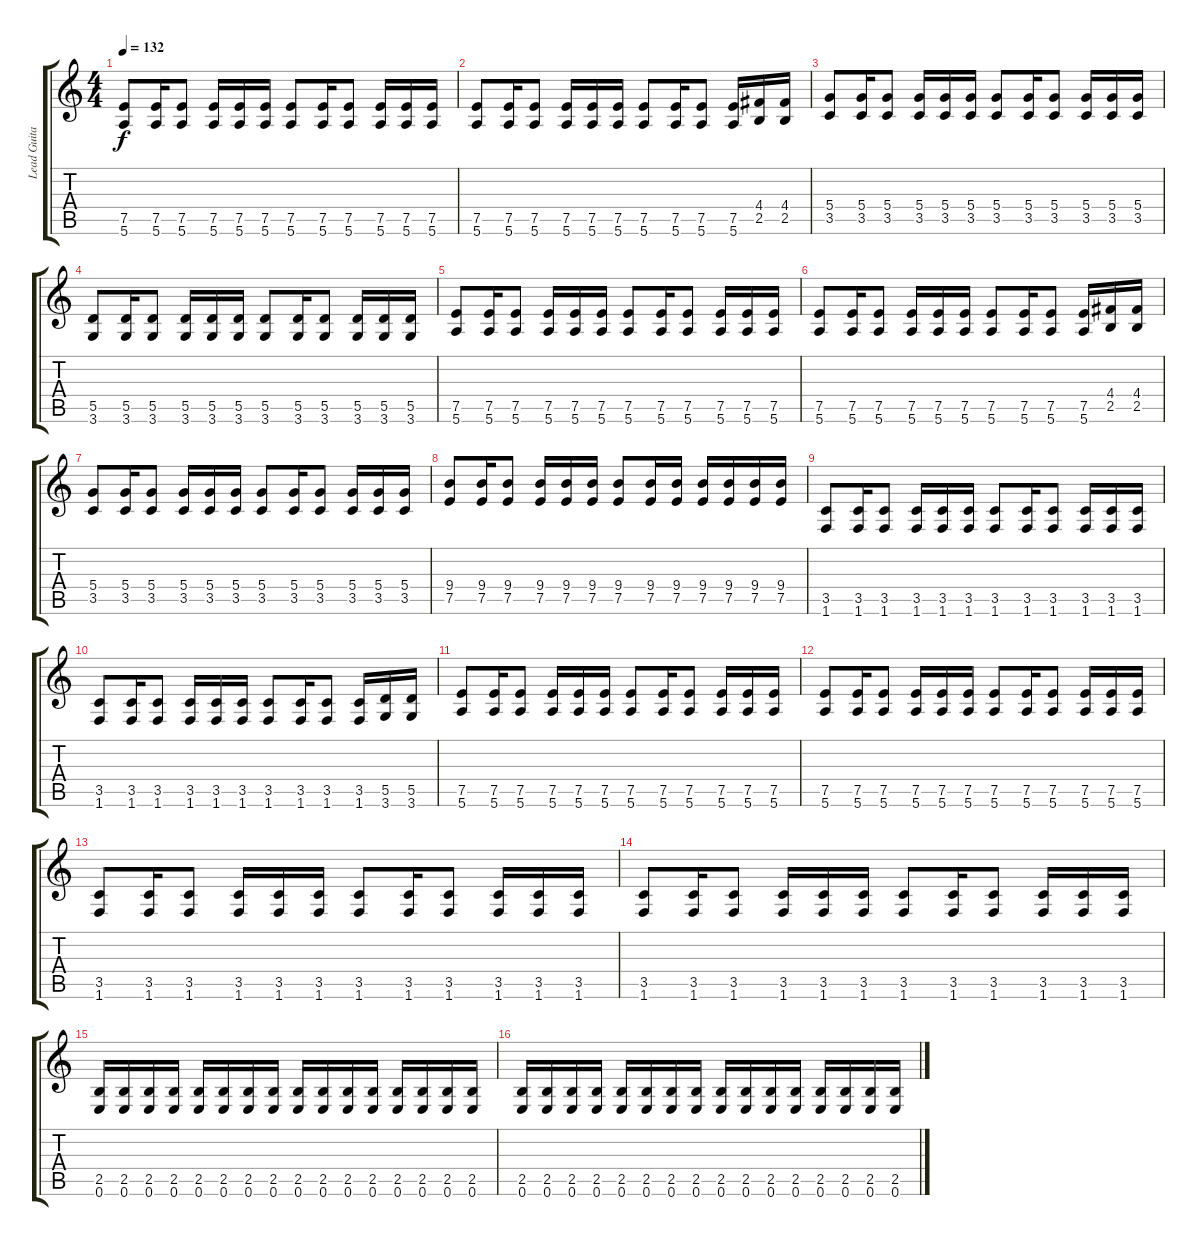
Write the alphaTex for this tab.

\track ("Lead Guitar" "Lead Guita") {instrument overdrivenguitar}
\staff {score tabs}
\tuning (E4 B3 G3 D3 A2 E2) {hide}
\ts (4 4)
\tempo 132
\clef g2
\ks c
(7.5 5.6).8{dy f} (7.5 5.6).16 (7.5 5.6).8 (7.5 5.6).16 (7.5 5.6).16 (7.5 5.6).16 (7.5 5.6).8 (7.5 5.6).16 (7.5 5.6).8 (7.5 5.6).16 (7.5 5.6).16 (7.5 5.6).16 |
(7.5 5.6).8 (7.5 5.6).16 (7.5 5.6).8 (7.5 5.6).16 (7.5 5.6).16 (7.5 5.6).16 (7.5 5.6).8 (7.5 5.6).16 (7.5 5.6).8 (7.5 5.6).16 (4.4 2.5).16 (4.4 2.5).16 |
(5.4 3.5).8 (5.4 3.5).16 (5.4 3.5).8 (5.4 3.5).16 (5.4 3.5).16 (5.4 3.5).16 (5.4 3.5).8 (5.4 3.5).16 (5.4 3.5).8 (5.4 3.5).16 (5.4 3.5).16 (5.4 3.5).16 |
(5.5 3.6).8 (5.5 3.6).16 (5.5 3.6).8 (5.5 3.6).16 (5.5 3.6).16 (5.5 3.6).16 (5.5 3.6).8 (5.5 3.6).16 (5.5 3.6).8 (5.5 3.6).16 (5.5 3.6).16 (5.5 3.6).16 |
(7.5 5.6).8 (7.5 5.6).16 (7.5 5.6).8 (7.5 5.6).16 (7.5 5.6).16 (7.5 5.6).16 (7.5 5.6).8 (7.5 5.6).16 (7.5 5.6).8 (7.5 5.6).16 (7.5 5.6).16 (7.5 5.6).16 |
(7.5 5.6).8 (7.5 5.6).16 (7.5 5.6).8 (7.5 5.6).16 (7.5 5.6).16 (7.5 5.6).16 (7.5 5.6).8 (7.5 5.6).16 (7.5 5.6).8 (7.5 5.6).16 (4.4 2.5).16 (4.4 2.5).16 |
(5.4 3.5).8 (5.4 3.5).16 (5.4 3.5).8 (5.4 3.5).16 (5.4 3.5).16 (5.4 3.5).16 (5.4 3.5).8 (5.4 3.5).16 (5.4 3.5).8 (5.4 3.5).16 (5.4 3.5).16 (5.4 3.5).16 |
(9.4 7.5).8 (9.4 7.5).16 (9.4 7.5).8 (9.4 7.5).16 (9.4 7.5).16 (9.4 7.5).16 (9.4 7.5).8 (9.4 7.5).16 (9.4 7.5).16 (9.4 7.5).16 (9.4 7.5).16 (9.4 7.5).16 (9.4 7.5).16 |
(3.5 1.6).8 (3.5 1.6).16 (3.5 1.6).8 (3.5 1.6).16 (3.5 1.6).16 (3.5 1.6).16 (3.5 1.6).8 (3.5 1.6).16 (3.5 1.6).8 (3.5 1.6).16 (3.5 1.6).16 (3.5 1.6).16 |
(3.5 1.6).8 (3.5 1.6).16 (3.5 1.6).8 (3.5 1.6).16 (3.5 1.6).16 (3.5 1.6).16 (3.5 1.6).8 (3.5 1.6).16 (3.5 1.6).8 (3.5 1.6).16 (5.5 3.6).16 (5.5 3.6).16 |
(7.5 5.6).8 (7.5 5.6).16 (7.5 5.6).8 (7.5 5.6).16 (7.5 5.6).16 (7.5 5.6).16 (7.5 5.6).8 (7.5 5.6).16 (7.5 5.6).8 (7.5 5.6).16 (7.5 5.6).16 (7.5 5.6).16 |
(7.5 5.6).8 (7.5 5.6).16 (7.5 5.6).8 (7.5 5.6).16 (7.5 5.6).16 (7.5 5.6).16 (7.5 5.6).8 (7.5 5.6).16 (7.5 5.6).8 (7.5 5.6).16 (7.5 5.6).16 (7.5 5.6).16 |
(3.5 1.6).8 (3.5 1.6).16 (3.5 1.6).8 (3.5 1.6).16 (3.5 1.6).16 (3.5 1.6).16 (3.5 1.6).8 (3.5 1.6).16 (3.5 1.6).8 (3.5 1.6).16 (3.5 1.6).16 (3.5 1.6).16 |
(3.5 1.6).8 (3.5 1.6).16 (3.5 1.6).8 (3.5 1.6).16 (3.5 1.6).16 (3.5 1.6).16 (3.5 1.6).8 (3.5 1.6).16 (3.5 1.6).8 (3.5 1.6).16 (3.5 1.6).16 (3.5 1.6).16 |
(2.5 0.6).16 (2.5 0.6).16 (2.5 0.6).16 (2.5 0.6).16 (2.5 0.6).16 (2.5 0.6).16 (2.5 0.6).16 (2.5 0.6).16 (2.5 0.6).16 (2.5 0.6).16 (2.5 0.6).16 (2.5 0.6).16 (2.5 0.6).16 (2.5 0.6).16 (2.5 0.6).16 (2.5 0.6).16 |
(2.5 0.6).16 (2.5 0.6).16 (2.5 0.6).16 (2.5 0.6).16 (2.5 0.6).16 (2.5 0.6).16 (2.5 0.6).16 (2.5 0.6).16 (2.5 0.6).16 (2.5 0.6).16 (2.5 0.6).16 (2.5 0.6).16 (2.5 0.6).16 (2.5 0.6).16 (2.5 0.6).16 (2.5 0.6).16
